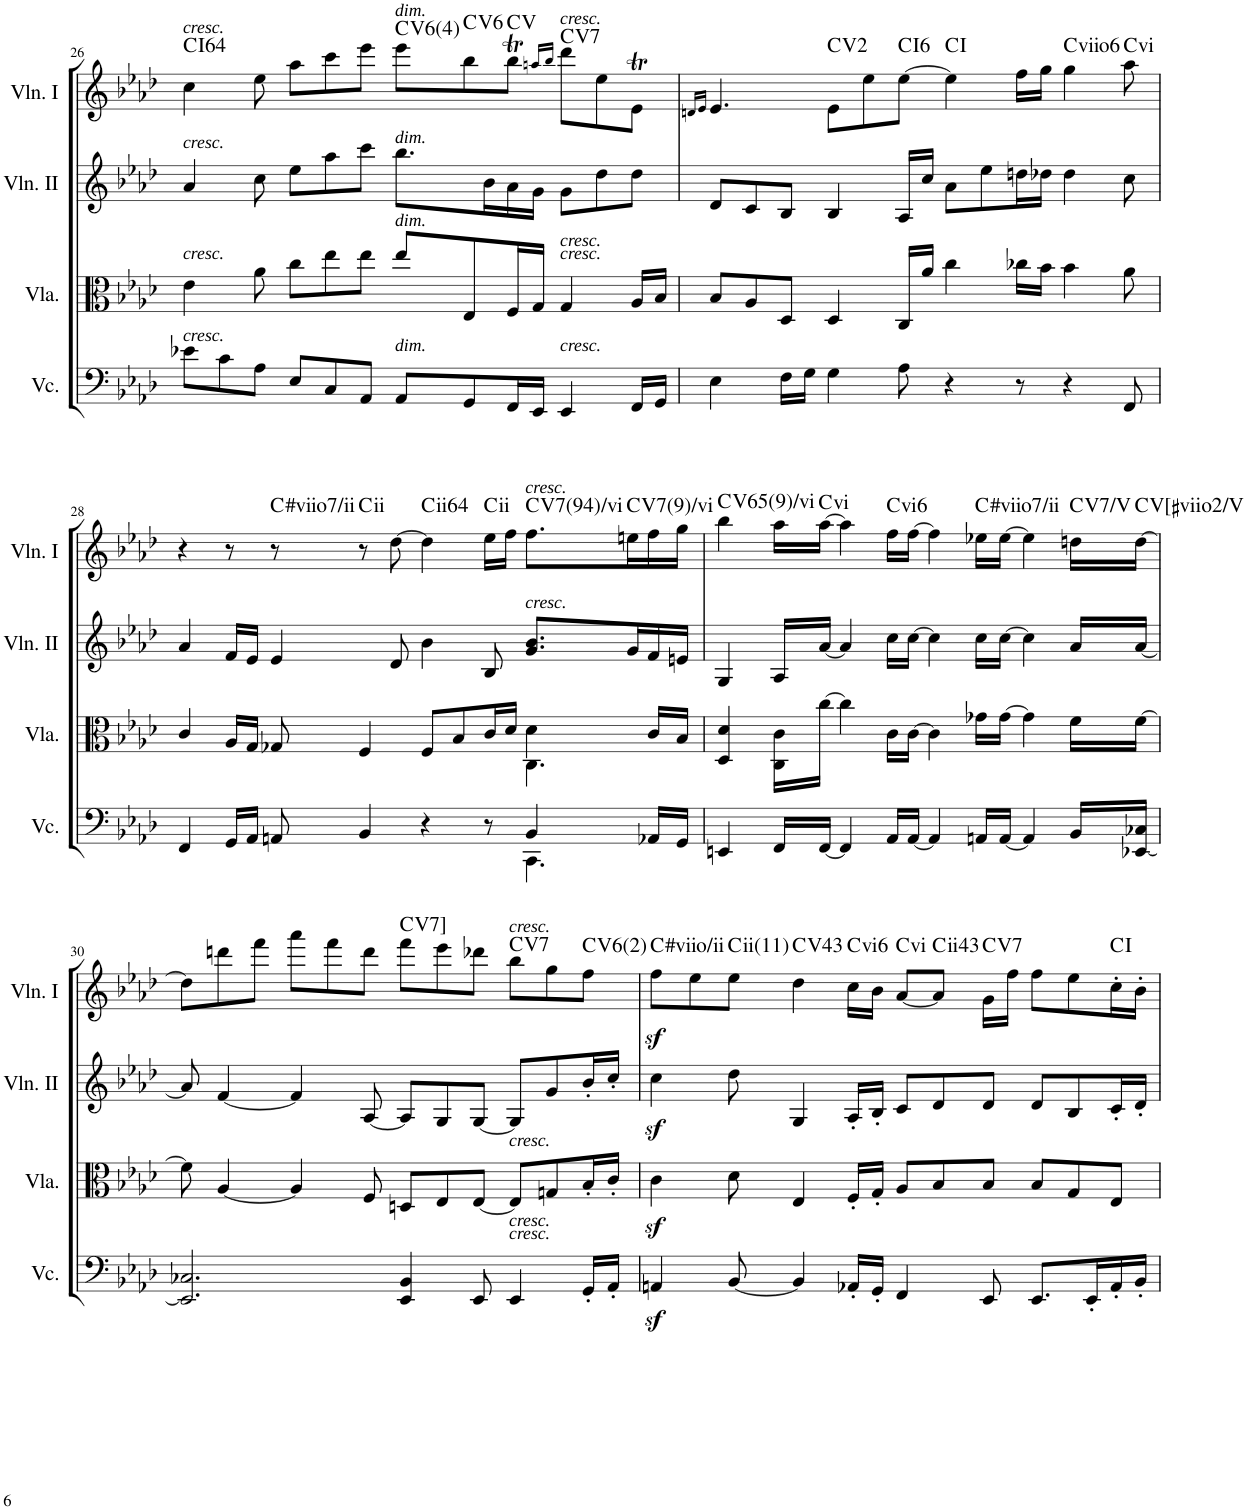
**kern	**kern	**kern	**kern	**harte
*part4	*part3	*part2	*part1	*part1
*staff4	*staff3	*staff2	*staff1	*
*I"Violoncello	*I"Viola	*I"Violin II	*I"Violin I	*
*I'Vc.	*I'Vla.	*I'Vln. II	*I'Vln. I	*
!!LO:PB:g=z
*clefF4	*clefC3	*clefG2	*clefG2	*
*k[b-e-a-d-]	*k[b-e-a-d-]	*k[b-e-a-d-]	*k[b-e-a-d-]	*
*A-:	*A-:	*A-:	*A-:	*
*M12/8	*M12/8	*M12/8	*M12/8	*
=26	=26	=26	=26	=26
!	!	!	!LO:TX:a:i:t=cresc.	!
!	!	!LO:TX:a:i:t=cresc.	!	!
!	!LO:TX:a:i:t=cresc.	!	!	!
!LO:TX:a:i:t=cresc.	!	!	!	!LO:H:kt=64
8e-X\L	4e-\	4a-/	4cc\	C:maj
8c\	.	.	.	.
8A-\J	8a-\	8cc\	8ee-\	.
8E-/L	8cc\L	8ee-\L	8aa-\L	.
8C/	8ee-\	8aa-\	8ccc\	.
8AA-/J	8ee-\J	8ccc\J	8eee-\J	.
!	!	!	!LO:TX:a:i:t=dim.	!
!	!	!LO:TX:a:i:t=dim.	!	!
!	!LO:TX:a:i:t=dim.	!	!	!
!LO:TX:a:i:t=dim.	!	!	!	!LO:H:kt=6
8AA-/L	8ee-/L	8.bb-\L	8eee-\L	C:maj6(4)
!	!	!	!	!LO:H:kt=6
8GG/	8E-/	.	8bb-\	C:maj6
.	.	16b-\L	.	.
16FF/L	16F/L	16a-\	8bb-T\J	C:maj
16EE-/JJ	16G/JJ	16g\JJ	.	.
.	.	.	16qaan/LL	.
.	.	.	16qbb-/JJ	.
!	!	!	!LO:TX:a:i:t=cresc.	!
!	!LO:TX:a:i:t=cresc.	!	!	!
!	!LO:TX:a:i:t=cresc.	!	!	!
!LO:TX:a:i:t=cresc.	!	!	!	!LO:H:kt=7
4EE-/	4G/	8g\L	8ddd-\L	C:7
.	.	8dd-\	8ee-\	.
16FF/LL	16A-/LL	8dd-\J	8e-T\J	.
16GG/JJ	16B-/JJ	.	.	.
=27	=27	=27	=27	=27
.	.	.	16qdn/LL	.
.	.	.	16qe-/JJ	.
4E-\	8B-/L	8d-/L	4.e-/	.
.	8A-/	8c/	.	.
16F\LL	8D-/J	8B-/J	.	.
16G\JJ	.	.	.	.
4G\	4D-/	4B-/	8e-\L	C:maj(2)
.	.	.	8ee-\	.
!	!	!	!	!LO:H:kt=6
8A-\	16C/LL	16A-/LL	[8ee-\J	C:maj6
.	16a-/JJ	16cc/JJ	.	.
4r	4cc\	8a-\L	4ee-\]	C:maj
.	.	8ee-\	.	.
8r	16cc-X\LL	16ddn\L	16ff\LL	.
.	16b-\JJ	16dd-X\JJ	16gg\JJ	.
!	!	!	!	!LO:H:kt=viio
4r	4b-\	4dd-\	4gg\	.
!	!	!	!	!LO:H:kt=vi
8FF/	8a-\	8cc\	8aa-\	.
!!LO:LB:g=z
=28	=28	=28	=28	=28
*^	*^	*	*	*
4FF/	8ryy	4c/	8ryy	4a-/	4r	.
*v	*v	*	*	*	*	*
*	*v	*v	*	*	*
16GG/LL	16A-/LL	16f/LL	8r	.
16AA-/JJ	16G/JJ	16e-/JJ	.	.
!	!	!	!	!LO:H:kt=#viio
8AAn/	8G-X/	4e-/	8r	.
!	!	!	!	!LO:H:kt=ii
4BB-/	4F/	.	8r	.
.	.	8d-/	[8dd-\	.
!	!	!	!	!LO:H:kt=ii
4r	8F/L	4b-\	4dd-\]	.
.	8B-/	.	.	.
!	!	!	!	!LO:H:kt=ii
8r	16c/L	8B-/	16ee-\LL	.
.	16d-/JJ	.	16ff\JJ	.
*^	*^	*	*	*
!	!	!	!	!	!LO:TX:a:i:t=cresc.	!
!	!	!	!	!LO:TX:a:i:t=cresc.	!	!LO:H:kt=7
4BB-/	4.CC\	4d-\	4.C\	8.g/ 8.b-/L	8.ff\L	C:7(4,9)
!	!	!	!	!	!	!LO:H:kt=7
.	.	.	.	16g/L	16een\L	C:7(9)
16AA-X/LL	.	16c/LL	.	16f/	16ff\	.
16GG/JJ	.	16B-/JJ	.	16en/JJ	16gg\JJ	.
*v	*v	*	*	*	*	*
*	*v	*v	*	*	*
=29	=29	=29	=29	=29
!	!	!	!	!LO:H:kt=65
4EEn/	4D-/ 4d-/	4G/	4bb-\	C:maj(9)
16FF/LL	16C\ 16c\LL	16A-/LL	16aa-\LL	.
!	!	!	!	!LO:H:kt=vi
[16FF/JJ	[16cc\JJ	[16a-/JJ	[16aa-\JJ	.
4FF/]	4cc\]	4a-/]	4aa-\]	.
!	!	!	!	!LO:H:kt=vi
16AA-/LL	16c\LL	16cc\LL	16ff\LL	.
[16AA-/JJ	[16c\JJ	[16cc\JJ	[16ff\JJ	.
4AA-/]	4c\]	4cc\]	4ff\]	.
!	!	!	!	!LO:H:kt=#viio
16AAn/LL	16g-X\LL	16cc\LL	16ee-X\LL	.
[16AA/JJ	[16g-\JJ	[16cc\JJ	[16ee-\JJ	.
4AA/]	4g-\]	4cc\]	4ee-\]	.
!	!	!	!	!LO:H:kt=V
16BB-/LL	16f\LL	16a-/LL	16ddn\LL	.
!	!	!	!	!LO:H:kt=V
[16EE-X/ 16C-X/JJ	[16f\JJ	[16a-/JJ	[16dd\JJ	.
!!LO:LB:g=z
=30	=30	=30	=30	=30
2.EE-/] 2.C-X/	8f\]	8a-/]	8dd\L]	.
.	[4A-/	[4f/	8dddn\	.
.	.	.	8fff\J	.
.	4A-/]	4f/]	8aaa-\L	.
.	.	.	8fff\	.
.	8F/	[8A-/	8ddd\J	.
!	!	!	!	!LO:H:kt=7
4EE-/ 4BB-/	8Dn/L	8A-/L]	8fff\L	C:7
.	8E-/	8G/	8eee-\	.
8EE-/	[8E-/J	[8G/J	8ddd-X\J	.
!	!	!	!LO:TX:a:i:t=cresc.	!
!	!LO:TX:a:i:t=cresc.	!	!	!
!LO:TX:a:i:t=cresc.	!	!	!	!
!LO:TX:a:i:t=cresc.	!	!	!	!LO:H:kt=7
4EE-/	8E-/L]	8G/L]	8bb-\L	C:7
.	8Gn/	8g/	8gg\	.
!	!	!	!	!LO:H:kt=6
16GG'/LL	16B-'/L	16b-'/L	8ff\J	C:maj6(2)
16AA-'/JJ	16c'/JJ	16cc'/JJ	.	.
=31	=31	=31	=31	=31
!	!	!	!	!LO:H:kt=#viio
4AAnz</	4cz<\	4ccz<\	8ff\L	.
.	.	.	8ee-\	.
!	!	!	!	!LO:H:kt=ii
[8BB-/	8d-\	8dd-\	8ee-\J	.
!	!	!	!	!LO:H:kt=43
4BB-/]	4E-/	4G/	4dd-\	C:maj
!	!	!	!	!LO:H:kt=vi
16AA-X'/LL	16F'/LL	16A-'/LL	16cc\LL	.
16GG'/JJ	16G'/JJ	16B-'/JJ	16b-\JJ	.
!	!	!	!	!LO:H:kt=vi
4FF/	8A-/L	8c/L	[8a-/L	.
!	!	!	!	!LO:H:kt=ii
.	8B-/	8d-/	8a-/J]	.
!	!	!	!	!LO:H:kt=7
8EE-/	8B-/J	8d-/J	16g\LL	C:7
.	.	.	16ff\JJ	.
8.EE-/L	8B-/L	8d-/L	8ff\L	.
.	8G/	8B-/	8ee-\	.
16EE-'/L	.	.	.	.
16AA-'/	8E-/J	16c'/L	16cc'\L	C:maj
16BB-'/JJ	.	16d-'/JJ	16b-'\JJ	.
=	=	=	=	=
*-	*-	*-	*-	*-
